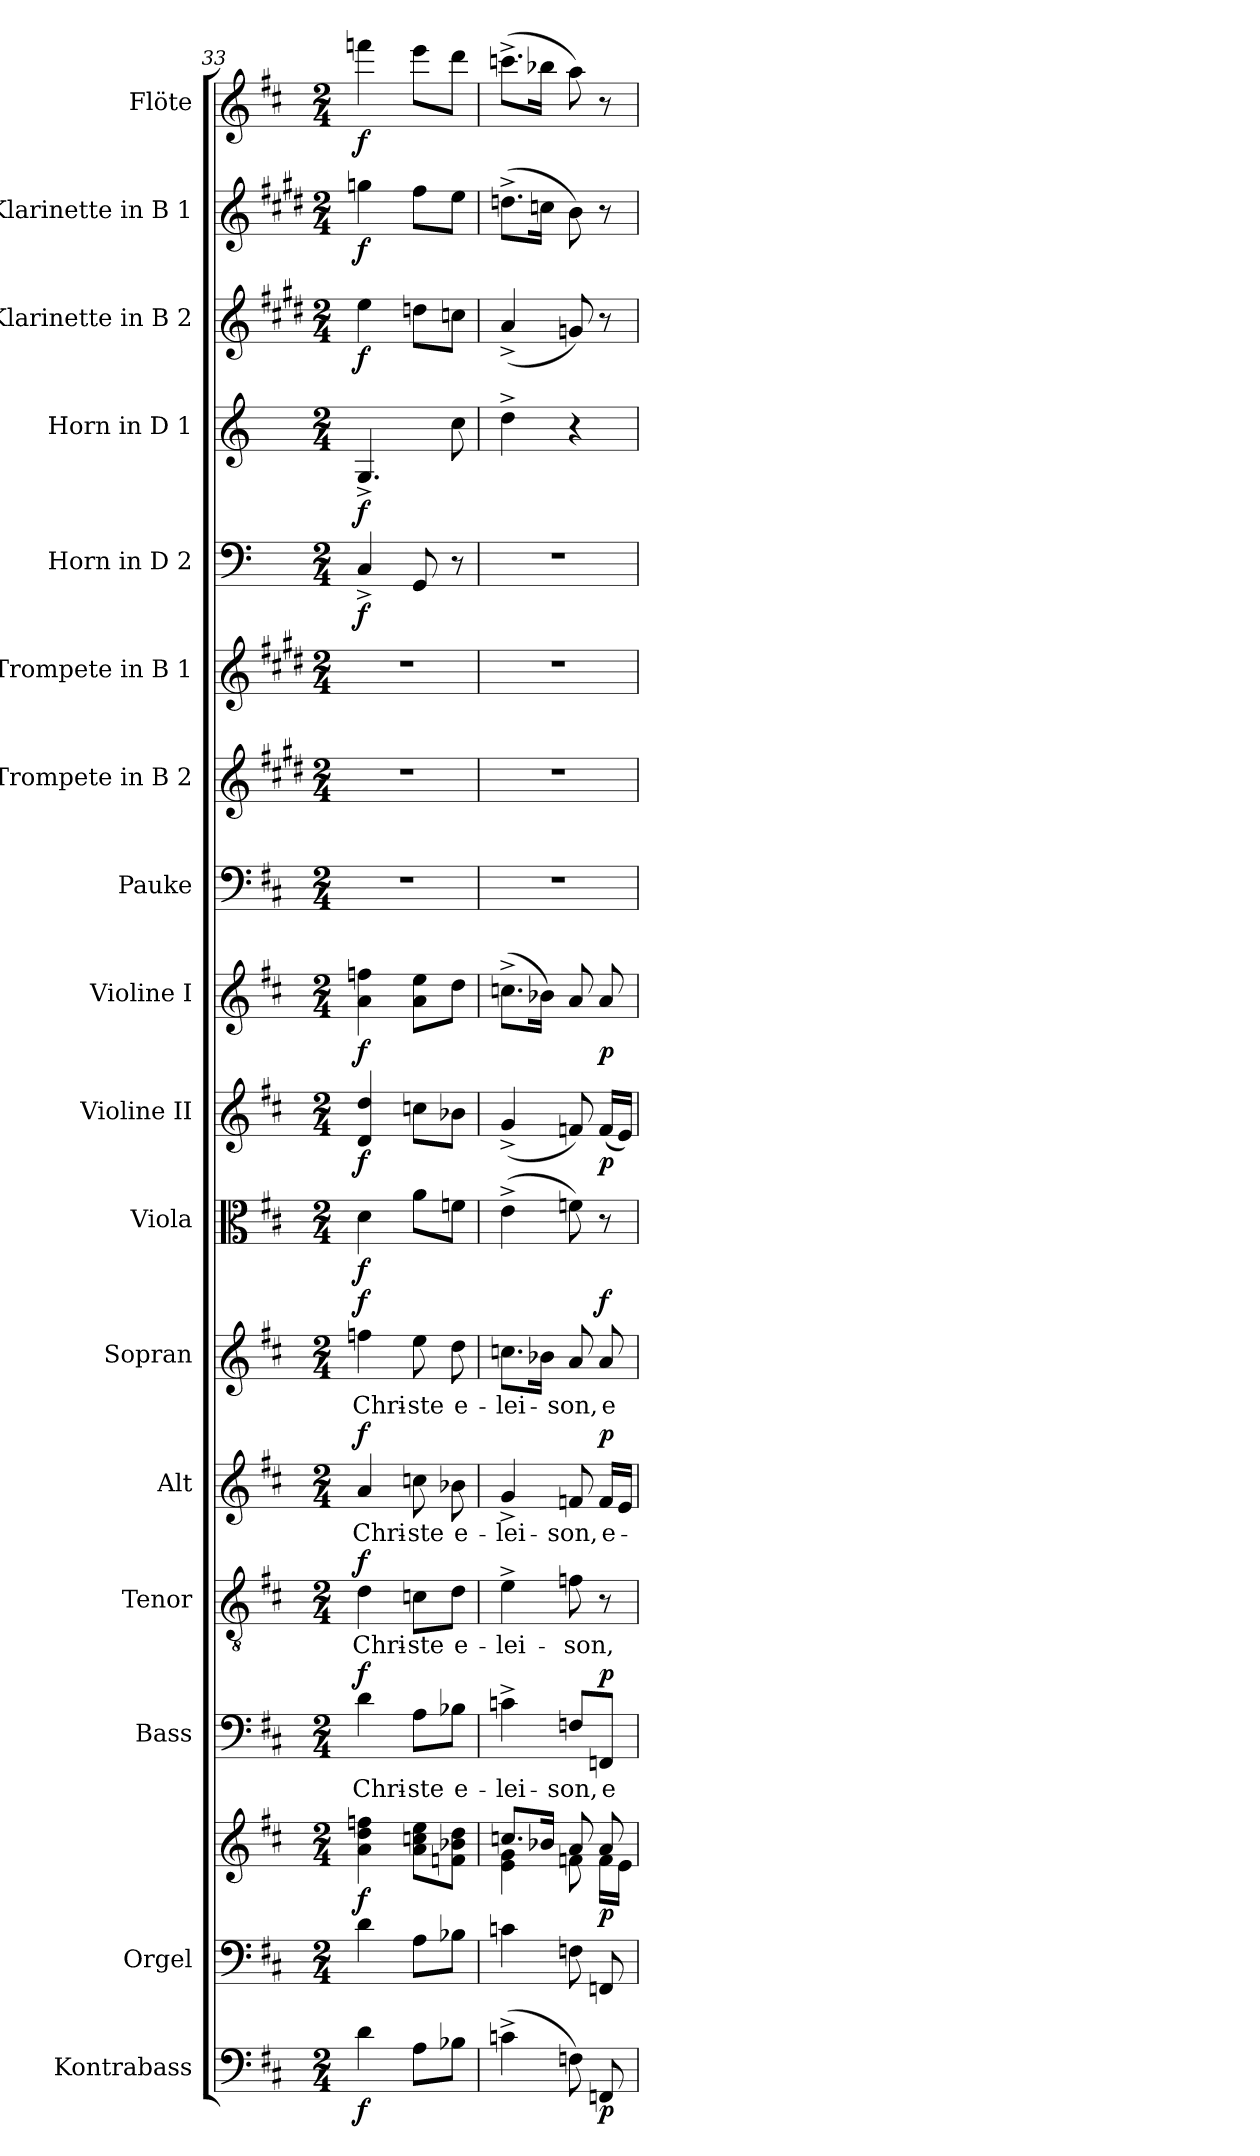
**kern	**dynam	**kern	**kern	**dynam	**kern	**text	**dynam	**kern	**text	**dynam	**kern	**text	**dynam	**kern	**text	**dynam	**kern	**dynam	**kern	**dynam	**kern	**dynam	**kern	**kern	**kern	**kern	**dynam	**kern	**dynam	**kern	**dynam	**kern	**dynam	**kern	**dynam
*part17	*part17	*part16	*part16	*part16	*part15	*part15	*part15	*part14	*part14	*part14	*part13	*part13	*part13	*part12	*part12	*part12	*part11	*part11	*part10	*part10	*part9	*part9	*part8	*part7	*part6	*part5	*part5	*part4	*part4	*part3	*part3	*part2	*part2	*part1	*part1
*staff18	*staff18	*staff17	*staff16	*staff16/17	*staff15	*staff15	*staff15	*staff14	*staff14	*staff14	*staff13	*staff13	*staff13	*staff12	*staff12	*staff12	*staff11	*staff11	*staff10	*staff10	*staff9	*staff9	*staff8	*staff7	*staff6	*staff5	*staff5	*staff4	*staff4	*staff3	*staff3	*staff2	*staff2	*staff1	*staff1
*I"Kontrabass	*	*I"Orgel	*	*	*I"Bass	*	*	*I"Tenor	*	*	*I"Alt	*	*	*I"Sopran	*	*	*I"Viola	*	*I"Violine II	*	*I"Violine I	*	*I"Pauke	*I"Trompete in B 2	*I"Trompete in B 1	*I"Horn in D 2	*	*I"Horn in D 1	*	*I"Klarinette in B 2	*	*I"Klarinette in B 1	*	*I"Flöte	*
*I'Kb.	*	*I'Org.	*	*	*I'B	*	*	*I'T	*	*	*I'A	*	*	*I'S	*	*	*I'Vla.	*	*I'Vl. II	*	*I'Vl. I	*	*I'Pk.	*I'Trp. 2	*I'Trp. 1	*I'Hrn. 2	*	*I'Hrn. 1	*	*I'Kl. 2	*	*I'Kl. 1	*	*I'Fl.	*
*clefF4	*	*clefF4	*clefG2	*	*clefF4	*	*	*clefGv2	*	*	*clefG2	*	*	*clefG2	*	*	*clefC3	*	*clefG2	*	*clefG2	*	*clefF4	*clefG2	*clefG2	*clefF4	*	*clefG2	*	*clefG2	*	*clefG2	*	*clefG2	*
*ITrd7c12	*	*	*	*	*	*	*	*	*	*	*	*	*	*	*	*	*	*	*	*	*	*	*	*ITrd1c2	*ITrd1c2	*ITrd-1c-2	*	*ITrd-1c-2	*	*ITrd1c2	*	*ITrd1c2	*	*	*
*k[f#c#]	*	*k[f#c#]	*k[f#c#]	*	*k[f#c#]	*	*	*k[f#c#]	*	*	*k[f#c#]	*	*	*k[f#c#]	*	*	*k[f#c#]	*	*k[f#c#]	*	*k[f#c#]	*	*k[f#c#]	*k[f#c#]	*k[f#c#]	*k[f#c#]	*	*k[f#c#]	*	*k[f#c#]	*	*k[f#c#]	*	*k[f#c#]	*
*D:	*	*D:	*D:	*	*D:	*	*	*D:	*	*	*D:	*	*	*D:	*	*	*D:	*	*D:	*	*D:	*	*D:	*D:	*D:	*D:	*	*D:	*	*D:	*	*D:	*	*D:	*
*M2/4	*	*M2/4	*M2/4	*	*M2/4	*	*	*M2/4	*	*	*M2/4	*	*	*M2/4	*	*	*M2/4	*	*M2/4	*	*M2/4	*	*M2/4	*M2/4	*M2/4	*M2/4	*	*M2/4	*	*M2/4	*	*M2/4	*	*M2/4	*
=33	=33	=33	=33	=33	=33	=33	=33	=33	=33	=33	=33	=33	=33	=33	=33	=33	=33	=33	=33	=33	=33	=33	=33	=33	=33	=33	=33	=33	=33	=33	=33	=33	=33	=33	=33
!	!LO:DY:b	!	!	!LO:DY:b	!	!LO:LY:b	!LO:DY:a	!	!LO:LY:b	!LO:DY:a	!	!LO:LY:b	!LO:DY:a	!	!LO:LY:b	!LO:DY:a	!	!LO:DY:b	!	!LO:DY:b	!	!LO:DY:b	!	!	!	!	!LO:DY:b	!	!LO:DY:b	!	!LO:DY:b	!	!LO:DY:b	!	!LO:DY:b
4D\	f	4d\	4a\ 4dd\ 4ffn\	f	4d\	Chri-	f	4d\	Chri-	f	4a/	Chri-	f	4ffn\	Chri-	f	4d\	f	4d/ 4dd/	f	4a\ 4ffn\	f	2r	2r	2r	4D^</	f	4.A^</	f	4dd\	f	4ffn\	f	4fffn\	f
!	!	!	!	!	!	!LO:LY:b	!	!	!LO:LY:b	!	!	!LO:LY:b	!	!	!LO:LY:b	!	!	!	!	!	!	!	!	!	!	!	!	!	!	!	!	!	!	!	!
8AA\L	.	8A\L	8a\ 8ccn\ 8ee\L	.	8A\L	-ste	.	8cn\L	-ste	.	8ccn\	-ste	.	8ee\	-ste	.	8a\L	.	8ccn\L	.	8a\ 8ee\L	.	.	.	.	8AA/	.	.	.	8ccn\L	.	8ee\L	.	8eee\L	.
!	!	!	!	!	!	!LO:LY:b	!	!	!LO:LY:b	!	!	!LO:LY:b	!	!	!LO:LY:b	!	!	!	!	!	!	!	!	!	!	!	!	!	!	!	!	!	!	!	!
8BB-X\J	.	8B-X\J	8fn\ 8b-X\ 8dd\J	.	8B-X\J	e-	.	8d\J	e-	.	8b-X\	e-	.	8dd\	e-	.	8fn\J	.	8b-X\J	.	8dd\J	.	.	.	.	8r	.	8dd\	.	8b-X\J	.	8dd\J	.	8ddd\J	.
=34	=34	=34	=34	=34	=34	=34	=34	=34	=34	=34	=34	=34	=34	=34	=34	=34	=34	=34	=34	=34	=34	=34	=34	=34	=34	=34	=34	=34	=34	=34	=34	=34	=34	=34	=34
*	*	*	*^	*	*	*	*	*	*	*	*	*	*	*	*	*	*	*	*	*	*	*	*	*	*	*	*	*	*	*	*	*	*	*	*
!	!	!	!	!	!	!	!LO:LY:b	!	!	!LO:LY:b	!	!	!LO:LY:b	!	!	!LO:LY:b	!	!	!	!	!	!	!	!	!	!	!	!	!	!	!	!	!	!	!	!
(>4Cn^>\	.	4cn\	8.ccn/L	4e\ 4g\	.	4cn^>\	-lei-	.	4e^>\	-lei-	.	4g^</	-lei-	.	8.ccn\L	-lei-	.	(>4e^>\	.	(<4g^</	.	(>8.ccn^>\L	.	2r	2r	2r	2r	.	4ee^>\	.	(<4g^</	.	(>8.ccn^>\L	.	(>8.cccn^>\L	.
.	.	.	16b-X/Jk	.	.	.	.	.	.	.	.	.	.	.	16b-X\Jk	.	.	.	.	.	.	16b-X\Jk)	.	.	.	.	.	.	.	.	.	.	16b-X\Jk	.	16bb-X\Jk	.
!	!	!	!	!	!	!	!LO:LY:b	!	!	!LO:LY:b	!	!	!LO:LY:b	!	!	!LO:LY:b	!	!	!	!	!	!	!	!	!	!	!	!	!	!	!	!	!	!	!	!
8FFn\)	.	8Fn\	8a/	8fn\	.	8Fn/L	-son,	.	8fn\	-son,	.	8fn/	-son,	.	8a/	-son,	.	8fn\)	.	8fn/)	.	8a/	.	.	.	.	.	.	4r	.	8fn/)	.	8a\)	.	8aa\)	.
!	!LO:DY:b	!	!	!	!LO:DY:b	!	!LO:LY:b	!LO:DY:a	!	!	!	!	!LO:LY:b	!LO:DY:a	!	!LO:LY:b	!LO:DY:a	!	!	!	!LO:DY:b	!	!LO:DY:b	!	!	!	!	!	!	!	!	!	!	!	!	!
8FFFn/	p	8FFn/	8a/	16f\LL	p	8FFn/J	e-	p	8r	.	.	16f/LL	e-	p	8a/	e-	f	8r	.	(<16f/LL	p	8a/	p	.	.	.	.	.	.	.	8r	.	8r	.	8r	.
.	.	.	.	16e\JJ	.	.	.	.	.	.	.	16e/JJ	.	.	.	.	.	.	.	16e/JJ)	.	.	.	.	.	.	.	.	.	.	.	.	.	.	.	.
*	*	*	*v	*v	*	*	*	*	*	*	*	*	*	*	*	*	*	*	*	*	*	*	*	*	*	*	*	*	*	*	*	*	*	*	*	*
=	=	=	=	=	=	=	=	=	=	=	=	=	=	=	=	=	=	=	=	=	=	=	=	=	=	=	=	=	=	=	=	=	=	=	=
*-	*-	*-	*-	*-	*-	*-	*-	*-	*-	*-	*-	*-	*-	*-	*-	*-	*-	*-	*-	*-	*-	*-	*-	*-	*-	*-	*-	*-	*-	*-	*-	*-	*-	*-	*-
